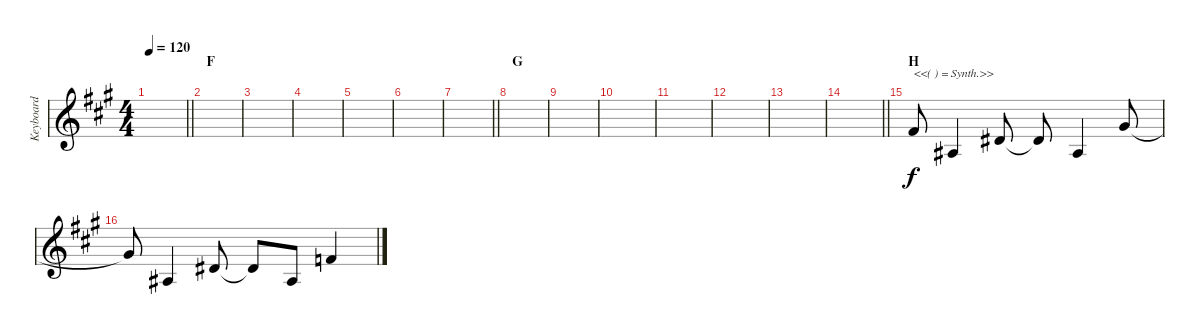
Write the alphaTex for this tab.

\track ("Keyboard" "Keyboard") {instrument fx8scifi}
\staff {score}
\tuning (Db4 Ab3 E3 B2 Gb2 Db2) {hide}
\ts (4 4)
\tempo 120
\clef g2
\barLineRight lightlight
\ks a
|
\section ("" "F")
|
|
|
|
|
\barLineRight lightlight
|
\section ("" "G")
|
|
|
|
|
|
\barLineRight lightlight
|
\section ("" "H")
5.1.8{txt "<<( ) = Synth.>>"} 2.2.4 2.1.8 2.1{t}.8 2.2.4 7.1.8 |
7.1{t}.8 2.2.4 2.1.8 2.1{t}.8 2.2.8 4.1.4
